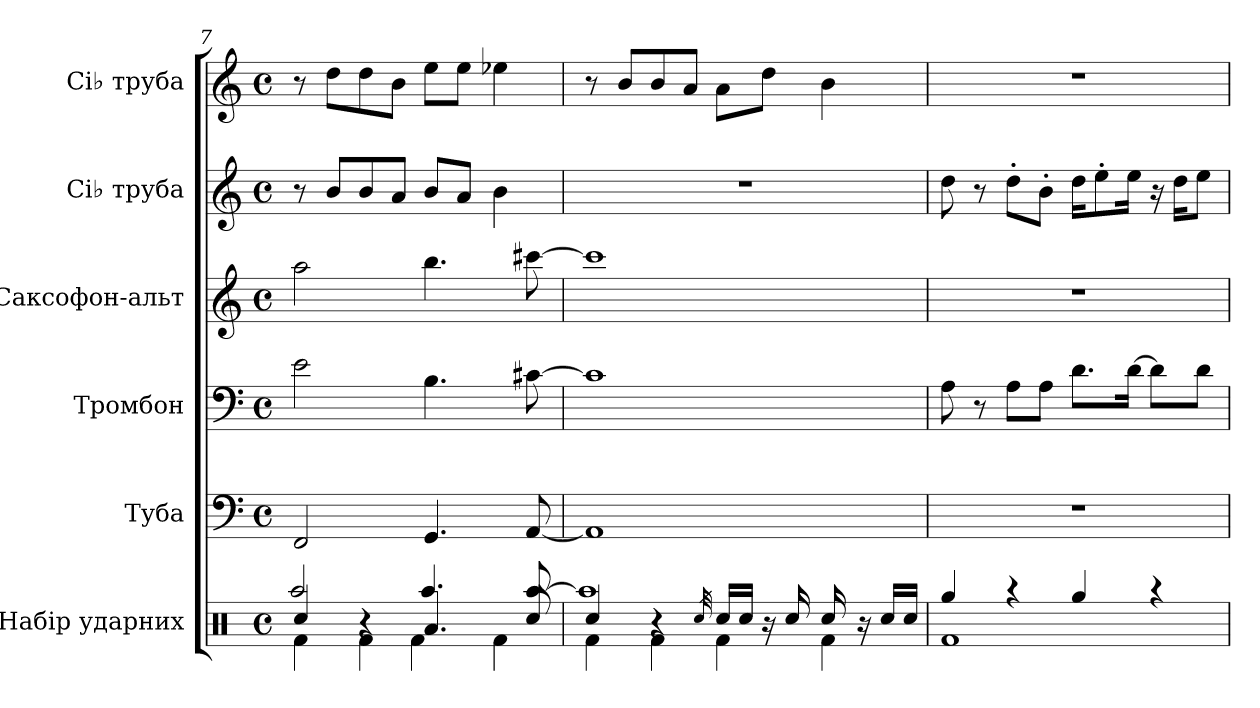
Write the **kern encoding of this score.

**kern	**kern	**kern	**kern	**kern	**kern
*part6	*part5	*part4	*part3	*part2	*part1
*staff6	*staff5	*staff4	*staff3	*staff2	*staff1
*I"Набір ударних	*I"Туба	*I"Тромбон	*I"Саксофон-альт	*I"Сі♭ труба	*I"Сі♭ труба
!!LO:PB:g=z
*clefX	*clefF4	*clefF4	*clefG2	*clefG2	*clefG2
*	*	*	*ITrd5c9	*ITrd1c2	*ITrd1c2
*k[]	*k[]	*k[]	*k[b-e-a-]	*k[b-e-]	*k[b-e-]
*M4/4	*M4/4	*M4/4	*M4/4	*M4/4	*M4/4
*met(c)	*met(c)	*met(c)	*met(c)	*met(c)	*met(c)
=7	=7	=7	=7	=7	=7
*^	*	*	*	*	*
*	*^	*	*	*	*	*
4Rcc/	4Rf\	2Raa/	2FF/	2e\	2cc\	8r	8r
.	.	.	.	.	.	8a/L	8cc\L
4r	4Rf\	.	.	.	.	8a/	8cc\
.	.	.	.	.	.	8g/J	8a\J
4.Ra/	4Rf\	4.Raa/	4.GG/	4.B\	4.dd\	8a/L	8dd\L
.	.	.	.	.	.	8g/J	8dd\J
.	4Rf\	.	.	.	.	4a\	4dd-X\
8Rcc/	.	[8Raa/	[8AA/	[8c#X\	[8een\	.	.
=8	=8	=8	=8	=8	=8	=8	=8
4Rcc/	4Rf\	1Raa]	1AA]	1c#]	1ee]	1r	8r
.	.	.	.	.	.	.	8a/L
4r	4Rf\	.	.	.	.	.	8a/
.	.	.	.	.	.	.	8g/J
32qRcc/	.	.	.	.	.	.	.
16Rcc/LL	4Rf\	.	.	.	.	.	8g\L
16Rcc/JJ	.	.	.	.	.	.	.
16r	.	.	.	.	.	.	8cc\J
16Rcc/	.	.	.	.	.	.	.
16Rcc/	4Rf\	.	.	.	.	.	4a\
16r	.	.	.	.	.	.	.
16Rcc/LL	.	.	.	.	.	.	.
16Rcc/JJ	.	.	.	.	.	.	.
*	*v	*v	*	*	*	*	*
=9	=9	=9	=9	=9	=9	=9
4Rgg/	1Rf	1r	8A\	1r	8cc\	1r
.	.	.	8r	.	8r	.
4r	.	.	8A\L	.	8cc'\L	.
.	.	.	8A\J	.	8a'\J	.
4Rgg/	.	.	8.d\L	.	16cc\KL	.
.	.	.	.	.	8dd'\	.
.	.	.	[16d\Jk	.	16dd\Jk	.
4r	.	.	8d\L]	.	16r	.
.	.	.	.	.	16cc\KL	.
.	.	.	8d\J	.	8dd\J	.
*v	*v	*	*	*	*	*
=	=	=	=	=	=
*-	*-	*-	*-	*-	*-
